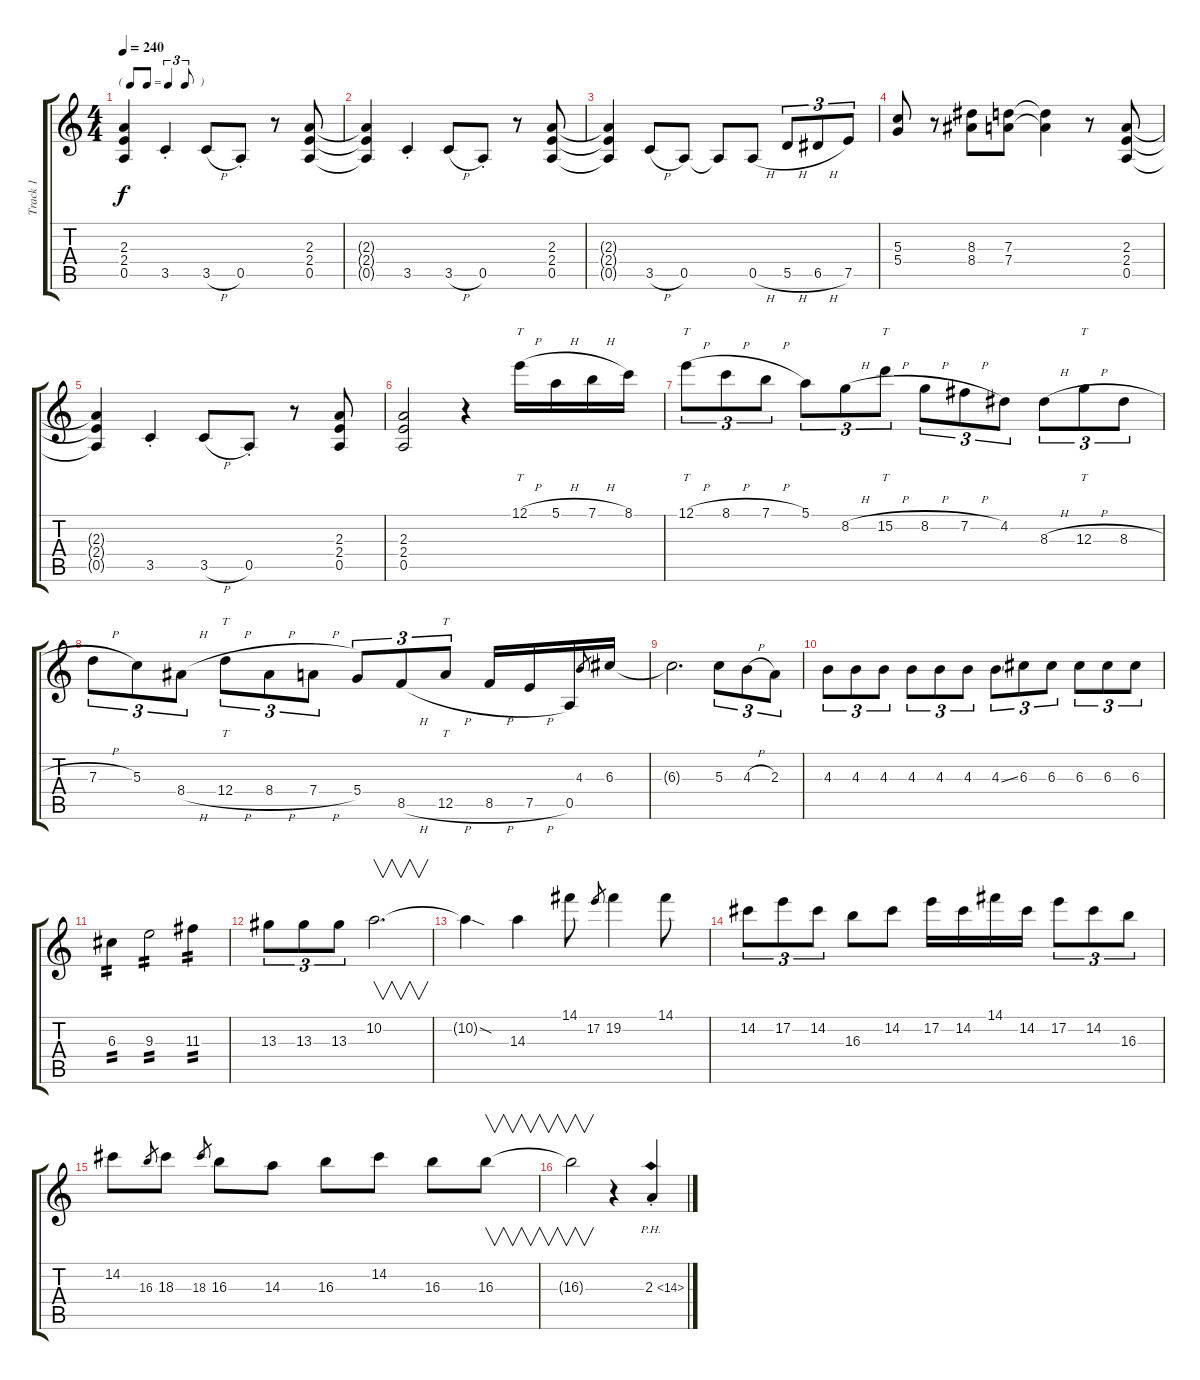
\track ("Track 1" "Track 1") {instrument distortionguitar}
\staff {score tabs}
\tuning (E4 B3 G3 D3 A2 E2) {hide}
\ts (4 4)
\tf triplet8th
\tempo 240
\clef g2
\ks c
(2.3{t} 2.4{t} 0.5{t}).4{dy f} 3.5{st}.4 3.5{h}.8 0.5{st}.8 r.8 (2.3 2.4 0.5).8 |
(2.3{t} 2.4{t} 0.5{t}).4 3.5{st}.4 3.5{h}.8 0.5{st}.8 r.8 (2.3 2.4 0.5).8 |
(2.3{t} 2.4{t} 0.5{t}).4 3.5{h}.8 0.5.8 0.5{t}.8 0.5{h}.8 5.5{h}.8{tu (3 2)} 6.5{h}.8{tu (3 2)} 7.5.8{tu (3 2)} |
(5.3 5.4).8 r.8 (8.3 8.4).8 (7.3 7.4).8 (7.3{t} 7.4{t}).4 r.8 (2.3 2.4 0.5).8 |
(2.3{t} 2.4{t} 0.5{t}).4 3.5{st}.4 3.5{h}.8 0.5{st}.8 r.8 (2.3 2.4 0.5).8 |
(2.3 2.4 0.5).2 r.4 12.1{h}.16{tt} 5.1{h}.16 7.1{h}.16 8.1.16 |
12.1{h}.8{tt tu (3 2)} 8.1{h}.8{tu (3 2)} 7.1{h}.8{tu (3 2)} 5.1.8{tu (3 2)} 8.2{h}.8{tu (3 2)} 15.2{h}.8{tt tu (3 2)} 8.2{h}.8{tu (3 2)} 7.2{h}.8{tu (3 2)} 4.2.8{tu (3 2)} 8.3{h}.8{tu (3 2)} 12.3{h}.8{tt tu (3 2)} 8.3{h}.8{tu (3 2)} |
7.3{h}.8{tu (3 2)} 5.3.8{tu (3 2)} 8.4{h}.8{tu (3 2)} 12.4{h}.8{tt tu (3 2)} 8.4{h}.8{tu (3 2)} 7.4{h}.8{tu (3 2)} 5.4.8{tu (3 2)} 8.5{h}.8{tu (3 2)} 12.5{h}.8{tt tu (3 2)} 8.5{h}.16 7.5{h}.16 0.5.16 4.3.8{gr} 6.3.16 |
6.3{t}.2{d} 5.3.8{tu (3 2)} 4.3{h}.8{tu (3 2)} 2.3.8{tu (3 2)} |
4.3.8{tu (3 2)} 4.3.8{tu (3 2)} 4.3.8{tu (3 2)} 4.3.8{tu (3 2)} 4.3.8{tu (3 2)} 4.3.8{tu (3 2)} 4.3{ss}.8{tu (3 2)} 6.3.8{tu (3 2)} 6.3.8{tu (3 2)} 6.3.8{tu (3 2)} 6.3.8{tu (3 2)} 6.3.8{tu (3 2)} |
6.3.4{tp 2} 9.3.2{tp 2} 11.3.4{tp 2} |
13.3.8{tu (3 2)} 13.3.8{tu (3 2)} 13.3.8{tu (3 2)} 10.2.2{v d} |
10.2{sod t}.4 14.3.4 14.1.8 17.2.8{gr} 19.2.4 14.1.8 |
14.2.8{tu (3 2)} 17.2.8{tu (3 2)} 14.2.8{tu (3 2)} 16.3.8 14.2.8 17.2.16 14.2.16 14.1.16 14.2.16 17.2.8{tu (3 2)} 14.2.8{tu (3 2)} 16.3.8{tu (3 2)} |
14.2.8 16.3.8{gr} 18.3.8 18.3.8{gr} 16.3.8 14.3.8 16.3.8 14.2.8 16.3.8 16.3.8{v} |
16.3{t}.2{v} r.4 2.3{ph 12 st}.4
